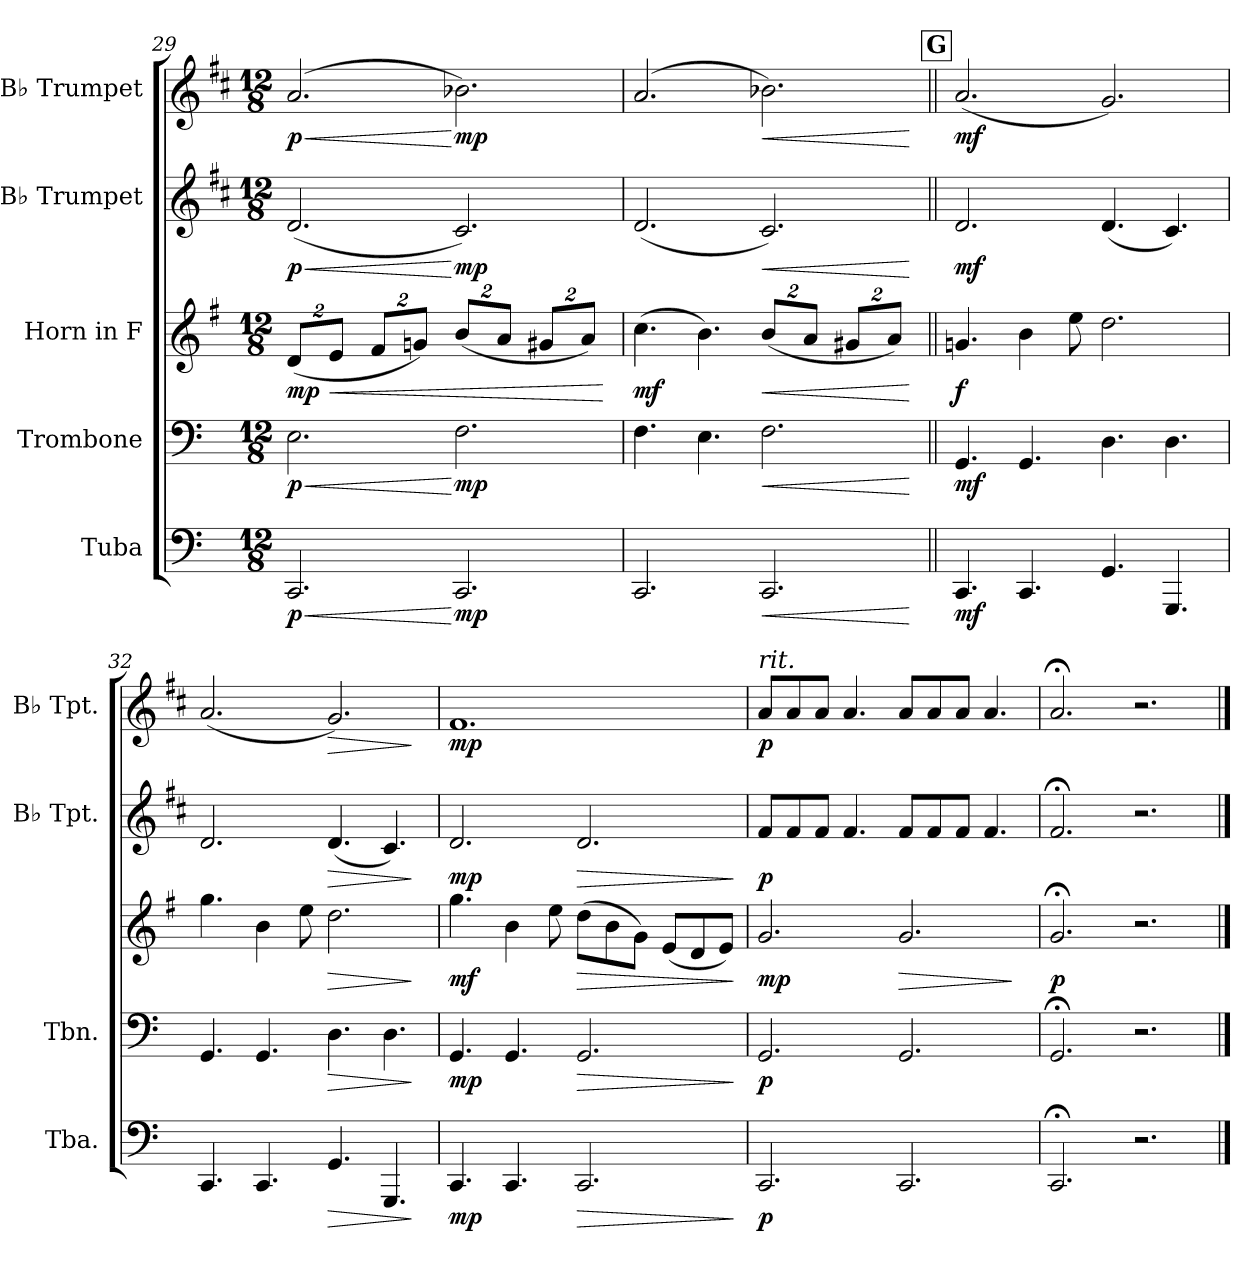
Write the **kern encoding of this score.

**kern	**dynam	**kern	**dynam	**kern	**dynam	**kern	**dynam	**kern	**dynam
*part5	*part5	*part4	*part4	*part3	*part3	*part2	*part2	*part1	*part1
*staff5	*staff5	*staff4	*staff4	*staff3	*staff3	*staff2	*staff2	*staff1	*staff1
*I"Tuba	*	*I"Trombone	*	*I"Horn in F	*	*I"B♭ Trumpet	*	*I"B♭ Trumpet	*
*I'Tba.	*	*I'Tbn.	*	*	*	*I'B♭ Tpt.	*	*I'B♭ Tpt.	*
*clefF4	*	*clefF4	*	*clefG2	*	*clefG2	*	*clefG2	*
*	*	*	*	*ITrd4c7	*	*ITrd1c2	*	*ITrd1c2	*
*k[]	*	*k[]	*	*k[]	*	*k[]	*	*k[]	*
*M12/8	*	*M12/8	*	*M12/8	*	*M12/8	*	*M12/8	*
=29	=29	=29	=29	=29	=29	=29	=29	=29	=29
!	!LO:HP:b	!	!LO:HP:b	!	!	!	!	!	!
*	*	*	*	*Xbrackettup	*	*	*	*	*
!	!LO:DY:n=1:b	!	!LO:DY:n=1:b	!	!LO:DY:b	!	!LO:HP:b	!	!LO:HP:b
!	!	!	!	!	!	!	!LO:DY:n=1:b	!	!LO:DY:n=1:b
2.CC/	< p	2.E\	< p	(<16%3G/L	mp	(<2.c/	< p	(>2.g/	< p
!	!	!	!	!	!LO:HP:b	!	!	!	!
.	.	.	.	16%3A/J	<	.	.	.	.
.	.	.	.	16%3B/L	.	.	.	.	.
.	.	.	.	16%3cn/J)	.	.	.	.	.
!	!LO:DY:n=2:b	!	!LO:DY:n=2:b	!	!	!	!LO:DY:n=2:b	!	!LO:DY:n=2:b
2.CC/	[ mp	2.F\	[ mp	(<16%3e/L	.	2.B/)	[ mp	2.a-X\)	[ mp
.	.	.	.	16%3d/J	.	.	.	.	.
.	.	.	.	16%3c#X/L	.	.	.	.	.
.	.	.	.	16%3d/J)	.	.	.	.	.
.	.	.	.	.	[	.	.	.	.
!!LO:PB:g=z
=30	=30	=30	=30	=30	=30	=30	=30	=30	=30
!	!	!	!	!	!LO:DY:b	!	!	!	!
2.CC/	.	4.F\	.	(>4.f\	mf	(<2.c/	.	(>2.g/	.
.	.	4.E\	.	4.e\)	.	.	.	.	.
!	!LO:HP:b	!	!LO:HP:b	!	!LO:HP:b	!	!LO:HP:b	!	!LO:HP:b
2.CC/	<	2.F\	<	(<16%3e/L	<	2.B/)	<	2.a-X\)	<
.	.	.	.	16%3d/J	.	.	.	.	.
.	.	.	.	16%3c#X/L	.	.	.	.	.
.	.	.	.	16%3d/J)	.	.	.	.	.
.	[	.	[	.	[	.	[	.	[
!!LO:REH:place=s1:a:B:fs=14:t=G
=31||	=31||	=31||	=31||	=31||	=31||	=31||	=31||	=31||	=31||
!	!LO:DY:b	!	!LO:DY:b	!	!LO:DY:b	!	!LO:DY:b	!	!LO:DY:b
4.CC/	mf	4.GG/	mf	4.cn/	f	2.c/	mf	(<2.g/	mf
4.CC/	.	4.GG/	.	4e\	.	.	.	.	.
.	.	.	.	8a\	.	.	.	.	.
4.GG/	.	4.D\	.	2.g\	.	(<4.c/	.	2.f/)	.
4.GGG/	.	4.D\	.	.	.	4.B/)	.	.	.
=32	=32	=32	=32	=32	=32	=32	=32	=32	=32
4.CC/	.	4.GG/	.	4.cc\	.	2.c/	.	(<2.g/	.
4.CC/	.	4.GG/	.	4e\	.	.	.	.	.
.	.	.	.	8a\	.	.	.	.	.
!	!LO:HP:b	!	!LO:HP:b	!	!LO:HP:b	!	!LO:HP:b	!	!LO:HP:b
4.GG/	>	4.D\	>	2.g\	>	(<4.c/	>	2.f/)	>
4.GGG/	.	4.D\	.	.	.	4.B/)	.	.	.
.	]	.	]	.	]	.	]	.	]
=33	=33	=33	=33	=33	=33	=33	=33	=33	=33
!	!LO:DY:b	!	!LO:DY:b	!	!LO:DY:b	!	!LO:DY:b	!	!LO:DY:b
4.CC/	mp	4.GG/	mp	4.cc\	mf	2.c/	mp	1.e	mp
4.CC/	.	4.GG/	.	4e\	.	.	.	.	.
.	.	.	.	8a\	.	.	.	.	.
!	!LO:HP:b	!	!LO:HP:b	!	!LO:HP:b	!	!LO:HP:b	!	!
2.CC/	>	2.GG/	>	(>8g\L	>	2.c/	>	.	.
.	.	.	.	8e\	.	.	.	.	.
.	.	.	.	8c\J)	.	.	.	.	.
.	.	.	.	(<8A/L	.	.	.	.	.
.	.	.	.	8G/	.	.	.	.	.
.	.	.	.	8A/J)	.	.	.	.	.
.	]	.	]	.	]	.	]	.	.
=34	=34	=34	=34	=34	=34	=34	=34	=34	=34
*	*	*	*	*	*	*	*	*MM84	*
!	!	!	!	!	!	!	!	!LO:TX:i:t=rit.	!
!	!LO:DY:b	!	!LO:DY:b	!	!LO:DY:b	!	!LO:DY:b	!	!LO:DY:b
2.CC/	p	2.GG/	p	2.c/	mp	8e/L	p	8g/L	p
.	.	.	.	.	.	8e/	.	8g/	.
.	.	.	.	.	.	8e/J	.	8g/J	.
.	.	.	.	.	.	4.e/	.	4.g/	.
*	*	*	*	*	*	*	*	*MM78	*
!	!	!	!	!	!LO:HP:b	!	!	!	!
2.CC/	.	2.GG/	.	2.c/	>	8e/L	.	8g/L	.
.	.	.	.	.	.	8e/	.	8g/	.
.	.	.	.	.	.	8e/J	.	8g/J	.
.	.	.	.	.	.	4.e/	.	4.g/	.
.	.	.	.	.	]	.	.	.	.
=35	=35	=35	=35	=35	=35	=35	=35	=35	=35
*	*	*	*	*	*	*	*	*MM66	*
!	!	!	!	!	!LO:DY:b	!	!	!	!
2.CC;</	.	2.GG;</	.	2.c;</	p	2.e;</	.	2.g;</	.
2.r	.	2.r	.	2.r	.	2.r	.	2.r	.
==	==	==	==	==	==	==	==	==	==
*-	*-	*-	*-	*-	*-	*-	*-	*-	*-
